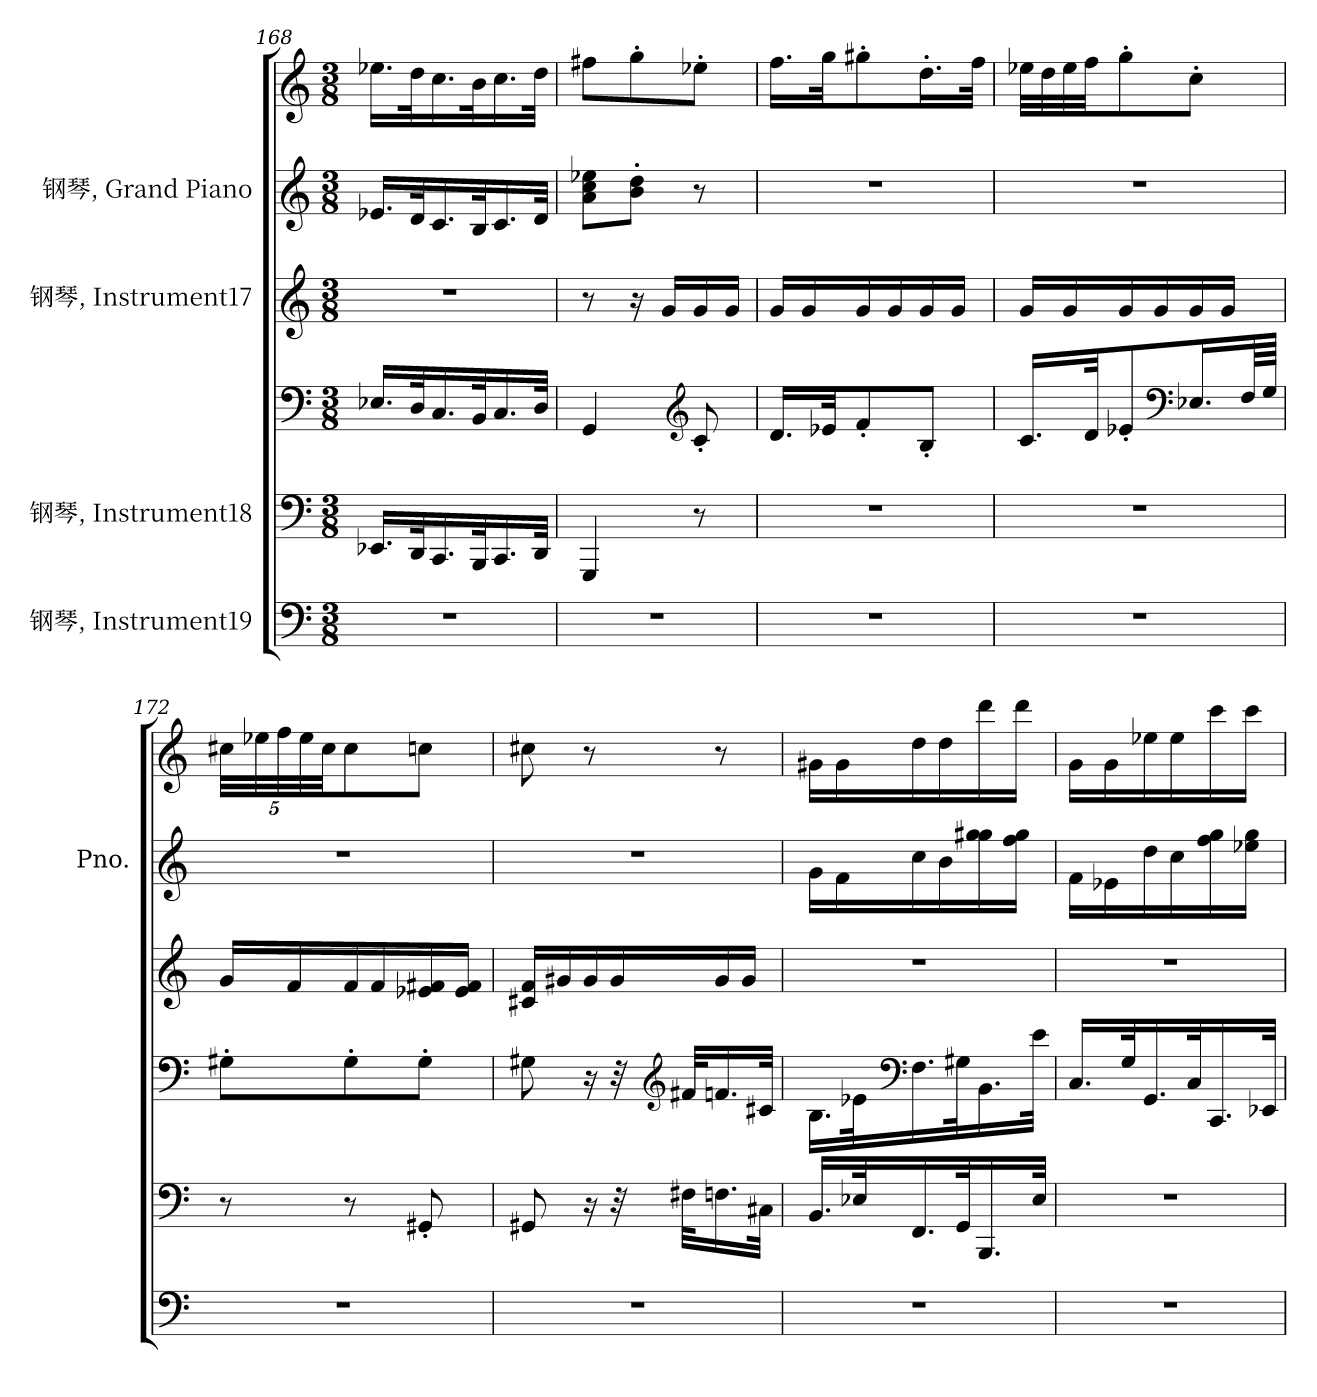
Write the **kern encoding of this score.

**kern	**kern	**kern	**kern	**kern	**kern
*part4	*part3	*part3	*part2	*part1	*part1
*staff6	*staff5	*staff4	*staff3	*staff2	*staff1
*I"钢琴, Instrument19	*I"钢琴, Instrument18	*	*I"钢琴, Instrument17	*I"钢琴, Grand Piano	*
*	*	*	*	*I'Pno.	*
*clefF4	*clefF4	*clefF4	*clefG2	*clefG2	*clefG2
*k[]	*k[]	*k[]	*k[]	*k[]	*k[]
*M3/8	*M3/8	*M3/8	*M3/8	*M3/8	*M3/8
=168	=168	=168	=168	=168	=168
4.r	16.EE-X/LL	16.E-X/LL	4.r	16.e-X/LL	16.ee-X\LL
.	32DD/K	32D/K	.	32d/K	32dd\K
.	16.CC/	16.C/	.	16.c/	16.cc\
.	32BBB/K	32BB/K	.	32B/K	32b\K
.	16.CC/	16.C/	.	16.c/	16.cc\
.	32DD/JJk	32D/JJk	.	32d/JJk	32dd\JJk
=169	=169	=169	=169	=169	=169
4.r	4GGG/	4GG/	8r	8a\ 8cc\ 8ee-X\L	8ff#X\L
.	.	.	16r	8b\' 8dd\'J	8gg'\
.	.	.	16g/LL	.	.
*	*	*clefG2	*	*	*
.	8r	8c'/	16g/	8r	8ee-X'\J
.	.	.	16g/JJ	.	.
=170	=170	=170	=170	=170	=170
4.r	4.r	16.d/LL	16g/LL	4.r	16.ff\LL
.	.	.	16g/	.	.
.	.	32e-X/JK	.	.	32gg\JK
.	.	8f'/	16g/	.	8gg#X'\
.	.	.	16g/	.	.
.	.	8B'/J	16g/	.	16.dd'\L
.	.	.	16g/JJ	.	.
.	.	.	.	.	32ff\JJk
!!LO:LB:g=z
=171	=171	=171	=171	=171	=171
4.r	4.r	16.c/LL	16g/LL	4.r	32ee-X\LLL
.	.	.	.	.	32dd\
.	.	.	16g/	.	32ee-\
.	.	32d/JK	.	.	32ff\JJ
.	.	8e-X'/	16g/	.	8gg'\
.	.	.	16g/	.	.
*	*	*clefF4	*	*	*
.	.	16.E-X/L	16g/	.	8cc'\J
.	.	.	16g/JJ	.	.
.	.	64F/LL	.	.	.
.	.	64G/JJJJ	.	.	.
=172	=172	=172	=172	=172	=172
*	*	*	*	*	*Xbrackettup
4.r	8r	8G#X'\L	16g/LL	4.r	40cc#X\LLL
.	.	.	.	.	40ee-X\
.	.	.	.	.	40ff\
.	.	.	16f/	.	.
.	.	.	.	.	40ee-\
.	.	.	.	.	40cc#\JJ
.	8r	8G#'\	16f/	.	8cc#\
.	.	.	16f/	.	.
.	8GG#X'/	8G#'\J	16e-X/ 16f#X/	.	8ccn\J
.	.	.	16e-/ 16f#/JJ	.	.
=173	=173	=173	=173	=173	=173
4.r	8GG#X/	8G#X\	16c#X/ 16f/LL	4.r	8cc#X\
.	.	.	16g#X/	.	.
.	16r	16r	16g#/	.	8r
.	32r	32r	16g#/	.	.
*	*	*clefG2	*	*	*
.	32F#X\KLL	32f#X/KLL	.	.	.
.	16.Fn\	16.fn/	16g#/	.	8r
.	.	.	16g#/JJ	.	.
.	32C#X\JJk	32c#X/JJk	.	.	.
!!LO:PB:g=z
=174	=174	=174	=174	=174	=174
4.r	16.BB/LL	16.B\LL	4.r	16g\LL	16g#X\LL
.	.	.	.	16f\	16g#\
.	32E-X/K	32e-X\K	.	.	.
*	*	*clefF4	*	*	*
.	16.FF/	16.F\	.	16cc\	16dd\
.	.	.	.	16b\	16dd\
.	32GG/K	32G#X\K	.	.	.
.	16.BBB/	16.BB\	.	16gg\ 16gg#X\	16ddd\
.	.	.	.	16ff\ 16gg#\JJ	16ddd\JJ
.	32E-/JJk	32e-\JJk	.	.	.
=175	=175	=175	=175	=175	=175
4.r	4.r	16.C/LL	4.r	16f\LL	16g\LL
.	.	.	.	16e-X\	16g\
.	.	32G/K	.	.	.
.	.	16.GG/	.	16dd\	16ee-X\
.	.	.	.	16cc\	16ee-\
.	.	32C/K	.	.	.
.	.	16.CC/	.	16ff\ 16gg\	16ccc\
.	.	.	.	16ee-X\ 16gg\JJ	16ccc\JJ
.	.	32EE-X/JJk	.	.	.
=	=	=	=	=	=
*-	*-	*-	*-	*-	*-
